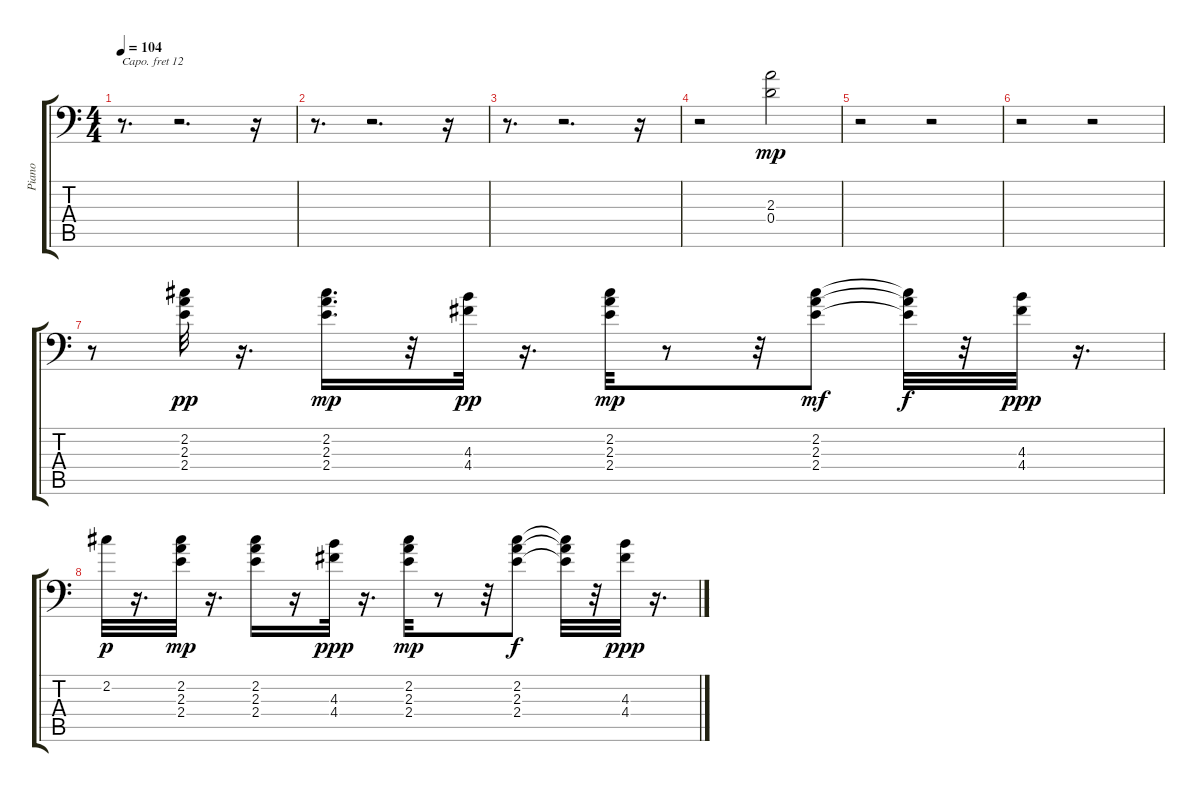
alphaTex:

\track ("Piano" "Piano") {instrument acousticgrandpiano}
\staff {score tabs}
\capo 12
\tuning (E4 B3 G3 D3 A2 E1) {hide}
\ts (4 4)
\tempo 104
\clef f4
\ks c
r.8{d dy p} r.2{d} r.16 |
r.8{d} r.2{d} r.16 |
r.8{d} r.2{d} r.16 |
r.2 (2.3 0.4).2{dy mp} |
r.2 r.2 |
r.2 r.2 |
r.8 (2.2 2.3 2.4).32{dy pp} r.16{d} (2.2 2.3 2.4).16{d dy mp} r.32 (4.3 4.4).32{dy pp} r.16{d} (2.2 2.3 2.4).32{dy mp} r.8 r.32 (2.2 2.3 2.4).8{dy mf} (2.2{t} 2.3{t} 2.4{t}).32{dy f} r.32 (4.3 4.4).32{dy ppp} r.16{d} |
2.2.32{dy p} r.16{d} (2.2 2.3 2.4).32{dy mp} r.16{d} (2.2 2.3 2.4).16 r.16 (4.3 4.4).32{dy ppp} r.16{d} (2.2 2.3 2.4).32{dy mp} r.8 r.32 (2.2 2.3 2.4).8{dy f} (2.2{t} 2.3{t} 2.4{t}).32 r.32 (4.3 4.4).32{dy ppp} r.16{d}
